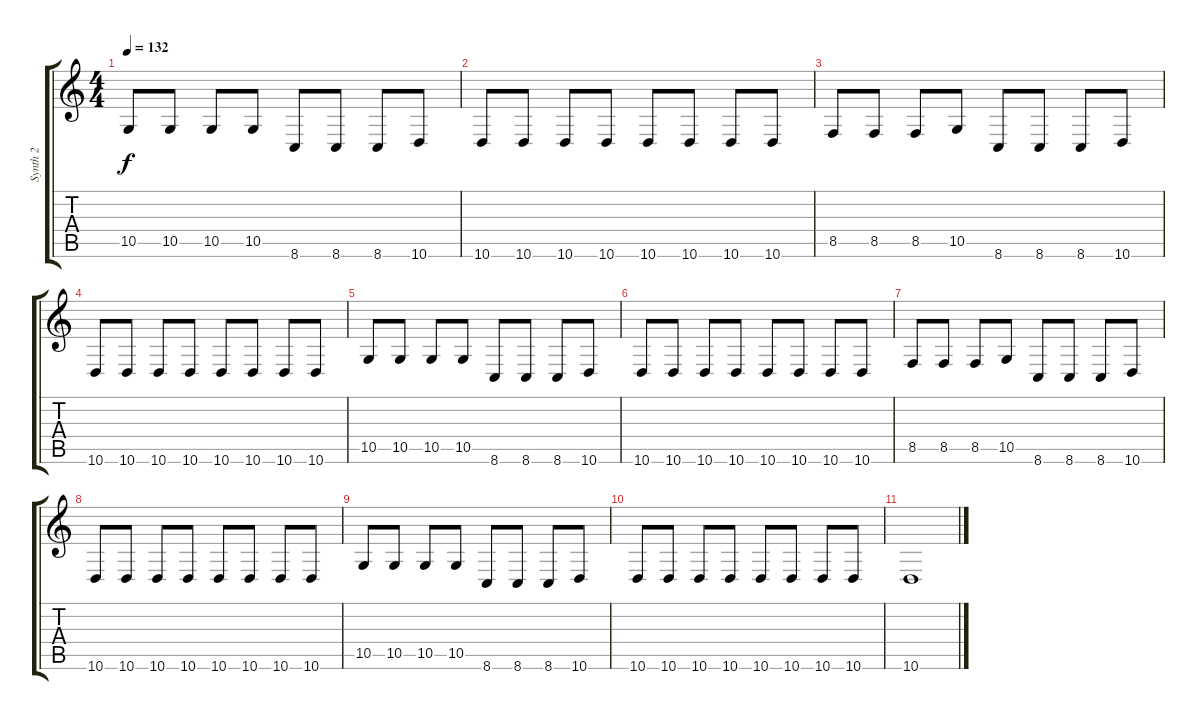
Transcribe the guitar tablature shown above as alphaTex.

\track ("Synth 2" "Synth 2") {instrument lead4chiff}
\staff {score tabs}
\tuning (E4 B3 G3 D3 A2 E2) {hide}
\ts (4 4)
\tempo 132
\clef g2
\ks c
10.5.8{dy f} 10.5.8 10.5.8 10.5.8 8.6.8 8.6.8 8.6.8 10.6.8 |
10.6.8 10.6.8 10.6.8 10.6.8 10.6.8 10.6.8 10.6.8 10.6.8 |
8.5.8 8.5.8 8.5.8 10.5.8 8.6.8 8.6.8 8.6.8 10.6.8 |
10.6.8 10.6.8 10.6.8 10.6.8 10.6.8 10.6.8 10.6.8 10.6.8 |
10.5.8 10.5.8 10.5.8 10.5.8 8.6.8 8.6.8 8.6.8 10.6.8 |
10.6.8 10.6.8 10.6.8 10.6.8 10.6.8 10.6.8 10.6.8 10.6.8 |
8.5.8 8.5.8 8.5.8 10.5.8 8.6.8 8.6.8 8.6.8 10.6.8 |
10.6.8 10.6.8 10.6.8 10.6.8 10.6.8 10.6.8 10.6.8 10.6.8 |
10.5.8 10.5.8 10.5.8 10.5.8 8.6.8 8.6.8 8.6.8 10.6.8 |
10.6.8 10.6.8 10.6.8 10.6.8 10.6.8 10.6.8 10.6.8 10.6.8 |
10.6.1
